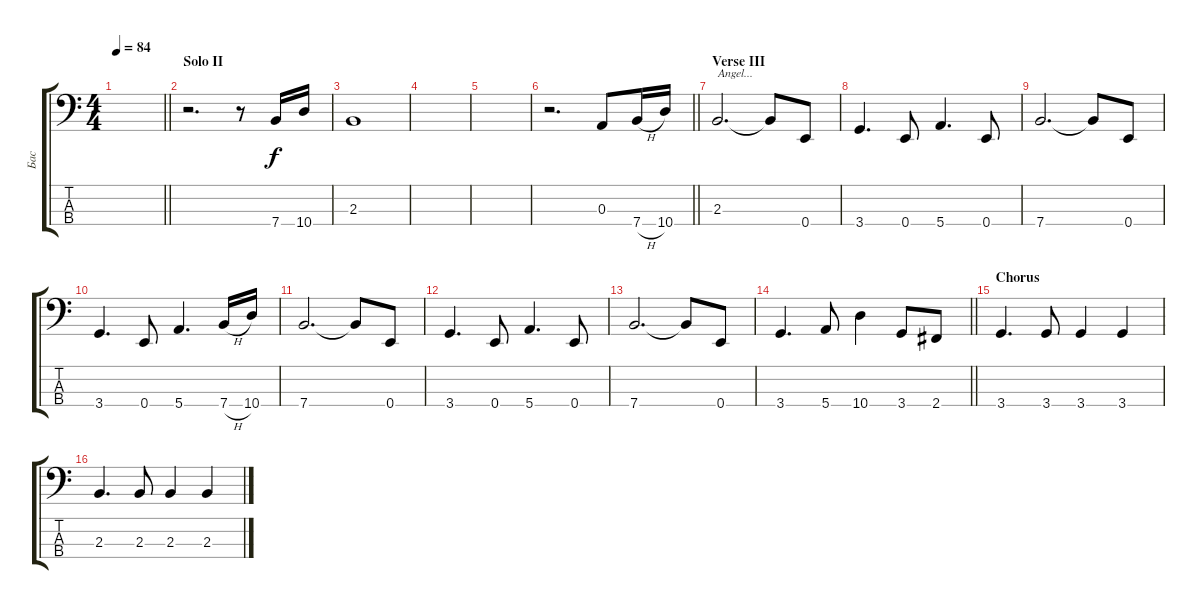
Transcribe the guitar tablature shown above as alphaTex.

\track ("Бас" "Бас") {instrument electricbassfinger}
\staff {score tabs}
\tuning (G2 D2 A1 E1) {hide}
\ts (4 4)
\tempo 84
\clef f4
\barLineRight lightlight
\ks c
|
\section ("" "Solo II")
r.2{d} r.8 7.4.16 10.4.16 |
2.3.1 |
|
|
\barLineRight lightlight
r.2{d} 0.3.8 7.4{h}.16 10.4.16 |
\section ("" "Verse III")
2.3.2{d txt "Angel..."} 2.3{t}.8 0.4.8 |
3.4.4{d} 0.4.8 5.4.4{d} 0.4.8 |
7.4.2{d} 7.4{t}.8 0.4.8 |
3.4.4{d} 0.4.8 5.4.4{d} 7.4{h}.16 10.4.16 |
7.4.2{d} 7.4{t}.8 0.4.8 |
3.4.4{d} 0.4.8 5.4.4{d} 0.4.8 |
7.4.2{d} 7.4{t}.8 0.4.8 |
\barLineRight lightlight
3.4.4{d} 5.4.8 10.4.4 3.4.8 2.4.8 |
\section ("" "Chorus")
3.4.4{d} 3.4.8 3.4.4 3.4.4 |
2.3.4{d} 2.3.8 2.3.4 2.3.4
